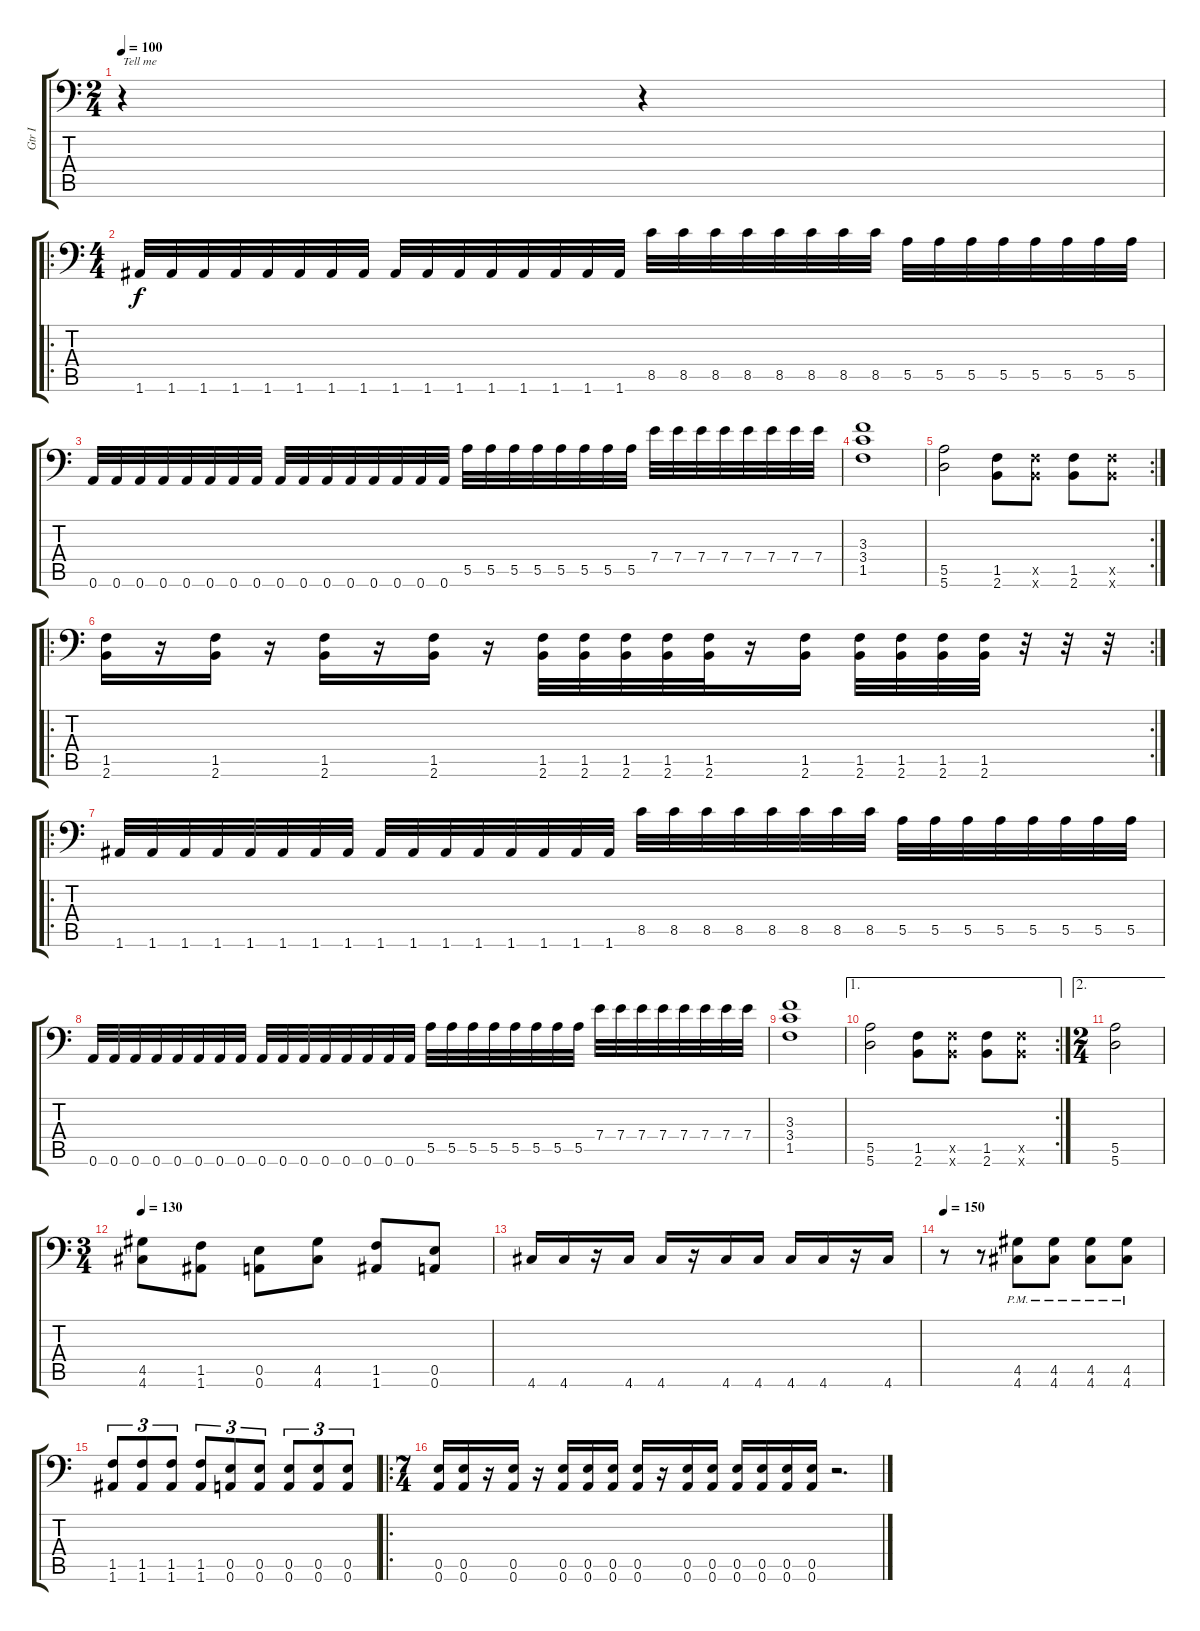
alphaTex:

\track ("Gtr I" "Gtr I") {instrument distortionguitar}
\staff {score tabs}
\tuning (B3 Gb3 D3 A2 E2 A1) {hide}
\ts (2 4)
\tempo 100
\clef f4
\ks c
r.4{txt "Tell me" dy f instrument distortionguitar} r.4 |
\ro
\ts (4 4)
1.6.32 1.6.32 1.6.32 1.6.32 1.6.32 1.6.32 1.6.32 1.6.32 1.6.32 1.6.32 1.6.32 1.6.32 1.6.32 1.6.32 1.6.32 1.6.32 8.5.32 8.5.32 8.5.32 8.5.32 8.5.32 8.5.32 8.5.32 8.5.32 5.5.32 5.5.32 5.5.32 5.5.32 5.5.32 5.5.32 5.5.32 5.5.32 |
0.6.32 0.6.32 0.6.32 0.6.32 0.6.32 0.6.32 0.6.32 0.6.32 0.6.32 0.6.32 0.6.32 0.6.32 0.6.32 0.6.32 0.6.32 0.6.32 5.5.32 5.5.32 5.5.32 5.5.32 5.5.32 5.5.32 5.5.32 5.5.32 7.4.32 7.4.32 7.4.32 7.4.32 7.4.32 7.4.32 7.4.32 7.4.32 |
(3.3 3.4 1.5).1 |
\rc 2
(5.5 5.6).2 (1.5 2.6).8 (1.5{x} 2.6{x}).8 (1.5 2.6).8 (1.5{x} 2.6{x}).8 |
\ro
\rc 2
(1.5 2.6).16 r.16 (1.5 2.6).16 r.16 (1.5 2.6).16 r.16 (1.5 2.6).16 r.16 (1.5 2.6).32 (1.5 2.6).32 (1.5 2.6).32 (1.5 2.6).32 (1.5 2.6).32 r.16 (1.5 2.6).16 (1.5 2.6).32 (1.5 2.6).32 (1.5 2.6).32 (1.5 2.6).32 r.32 r.32 r.32 |
\ro
1.6.32 1.6.32 1.6.32 1.6.32 1.6.32 1.6.32 1.6.32 1.6.32 1.6.32 1.6.32 1.6.32 1.6.32 1.6.32 1.6.32 1.6.32 1.6.32 8.5.32 8.5.32 8.5.32 8.5.32 8.5.32 8.5.32 8.5.32 8.5.32 5.5.32 5.5.32 5.5.32 5.5.32 5.5.32 5.5.32 5.5.32 5.5.32 |
0.6.32 0.6.32 0.6.32 0.6.32 0.6.32 0.6.32 0.6.32 0.6.32 0.6.32 0.6.32 0.6.32 0.6.32 0.6.32 0.6.32 0.6.32 0.6.32 5.5.32 5.5.32 5.5.32 5.5.32 5.5.32 5.5.32 5.5.32 5.5.32 7.4.32 7.4.32 7.4.32 7.4.32 7.4.32 7.4.32 7.4.32 7.4.32 |
(3.3 3.4 1.5).1 |
\ae 1
\rc 2
(5.5 5.6).2 (1.5 2.6).8 (1.5{x} 2.6{x}).8 (1.5 2.6).8 (1.5{x} 2.6{x}).8 |
\ae 2
\ts (2 4)
(5.5 5.6).2 |
\ts (3 4)
\tempo 130
(4.5 4.6).8 (1.5 1.6).8 (0.5 0.6).8 (4.5 4.6).8 (1.5 1.6).8 (0.5 0.6).8 |
4.6.16 4.6.16 r.16 4.6.16 4.6.16 r.16 4.6.16 4.6.16 4.6.16 4.6.16 r.16 4.6.16 |
\tempo 150
r.8 r.8 (4.5{pm} 4.6{pm}).8 (4.5{pm} 4.6{pm}).8 (4.5{pm} 4.6{pm}).8 (4.5{pm} 4.6{pm}).8 |
(1.5 1.6).8{tu (3 2)} (1.5 1.6).8{tu (3 2)} (1.5 1.6).8{tu (3 2)} (1.5 1.6).8{tu (3 2)} (0.5 0.6).8{tu (3 2)} (0.5 0.6).8{tu (3 2)} (0.5 0.6).8{tu (3 2)} (0.5 0.6).8{tu (3 2)} (0.5 0.6).8{tu (3 2)} |
\ro
\ts (7 4)
(0.5 0.6).16 (0.5 0.6).16 r.16 (0.5 0.6).16 r.16 (0.5 0.6).16 (0.5 0.6).16 (0.5 0.6).16 (0.5 0.6).16 r.16 (0.5 0.6).16 (0.5 0.6).16 (0.5 0.6).16 (0.5 0.6).16 (0.5 0.6).16 (0.5 0.6).16 r.2{d}
